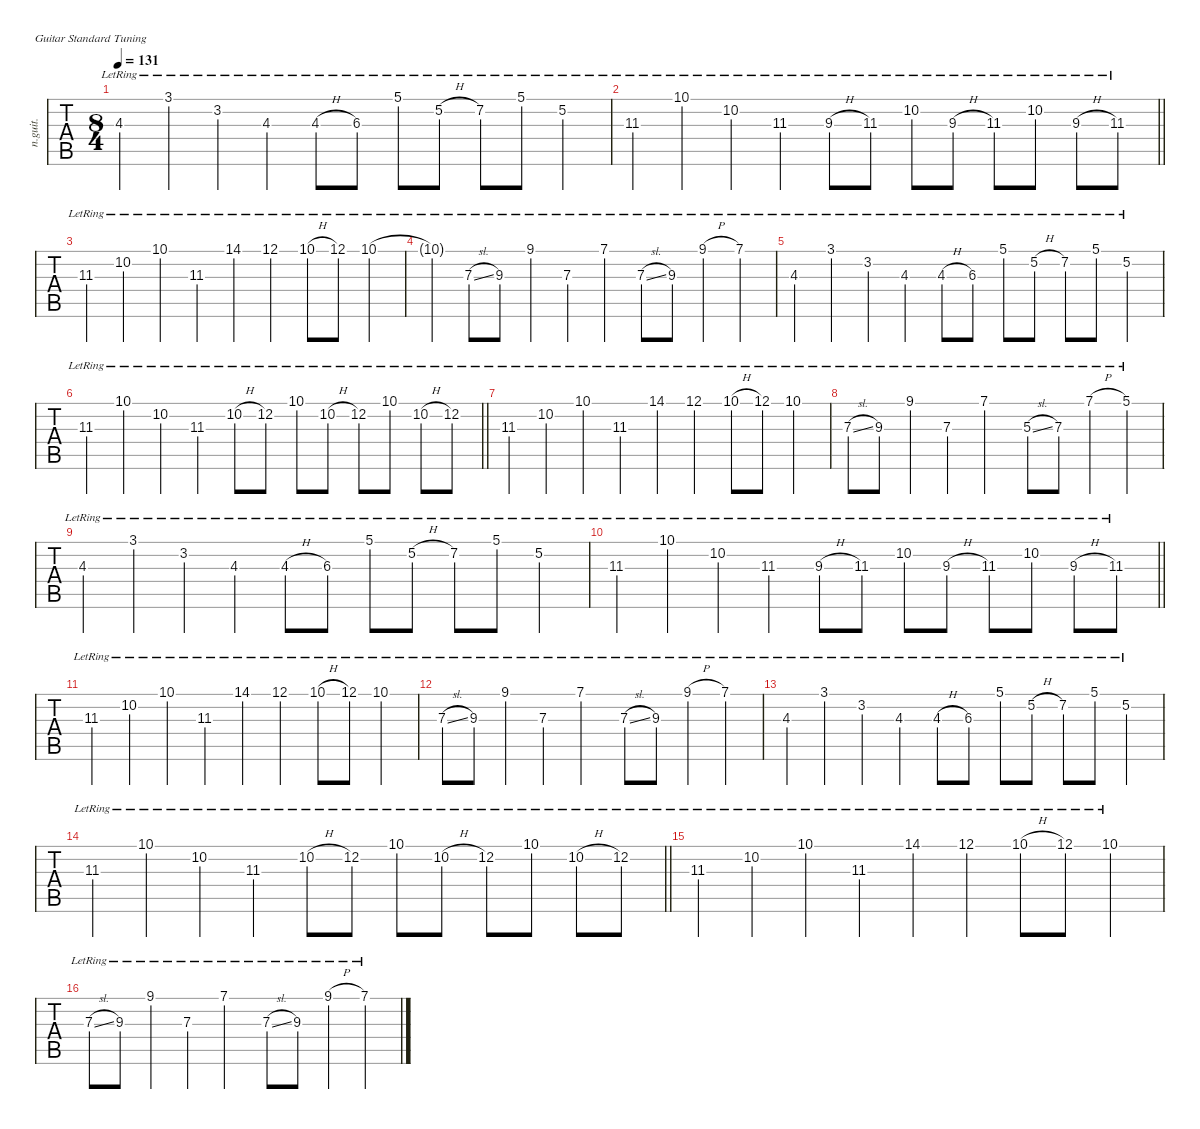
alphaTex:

\defaultSystemsLayout 4
\hideDynamics
\bracketExtendMode nobrackets
\otherSystemsTrackNameOrientation horizontal
\track ("音轨 1" "n.guit.") {instrument acousticguitarnylon}
\staff {tabs}
\tuning (E4 B3 G3 D3 A2 E2)
\ts (8 4)
\tempo 131
\clef g2
\ks c
4.3{lr}.4{dy f} 3.1{lr}.4 3.2{lr}.4 4.3{lr}.4 4.3{h lr}.8 6.3{lr acc #}.8 5.1{lr}.8 5.2{h lr}.8 7.2{lr acc #}.8 5.1{lr}.8 5.2{lr}.4 |
\barLineRight lightlight
11.3{lr acc #}.4 10.1{lr}.4 10.2{lr}.4 11.3{lr acc #}.4 9.3{h lr}.8 11.3{lr acc #}.8 10.2{lr}.8 9.3{h lr}.8 11.3{lr acc #}.8 10.2{lr}.8 9.3{h lr}.8 11.3{lr acc #}.8 |
11.3{lr acc #}.4 10.2{lr}.4 10.1{lr}.4 11.3{lr acc #}.4 14.1{lr acc #}.4 12.1{lr}.4 10.1{h lr}.8 12.1{lr}.8 10.1{lr}.4 |
10.1{lr t}.4 7.3{sl lr}.8 9.3{lr}.8 9.1{lr acc #}.4 7.3{lr}.4 7.1{lr}.4 7.3{sl lr}.8 9.3{lr}.8 9.1{h lr acc #}.4 7.1{lr}.4 |
4.3{lr}.4 3.1{lr}.4 3.2{lr}.4 4.3{lr}.4 4.3{h lr}.8 6.3{lr acc #}.8 5.1{lr}.8 5.2{h lr}.8 7.2{lr acc #}.8 5.1{lr}.8 5.2{lr}.4 |
\barLineRight lightlight
11.3{lr acc #}.4 10.1{lr}.4 10.2{lr}.4 11.3{lr acc #}.4 10.2{h lr}.8 12.2{lr}.8 10.1{lr}.8 10.2{h lr}.8 12.2{lr}.8 10.1{lr}.8 10.2{h lr}.8 12.2{lr}.8 |
11.3{lr acc #}.4 10.2{lr}.4 10.1{lr}.4 11.3{lr acc #}.4 14.1{lr acc #}.4 12.1{lr}.4 10.1{h lr}.8 12.1{lr}.8 10.1{lr}.4 |
7.3{sl lr}.8 9.3{lr}.8 9.1{lr acc #}.4 7.3{lr}.4 7.1{lr}.2 5.3{sl lr}.8 7.3{lr}.8 7.1{h lr}.4 5.1{lr}.4 |
4.3{lr}.4 3.1{lr}.4 3.2{lr}.4 4.3{lr}.4 4.3{h lr}.8 6.3{lr acc #}.8 5.1{lr}.8 5.2{h lr}.8 7.2{lr acc #}.8 5.1{lr}.8 5.2{lr}.4 |
\barLineRight lightlight
11.3{lr acc #}.4 10.1{lr}.4 10.2{lr}.4 11.3{lr acc #}.4 9.3{h lr}.8 11.3{lr acc #}.8 10.2{lr}.8 9.3{h lr}.8 11.3{lr acc #}.8 10.2{lr}.8 9.3{h lr}.8 11.3{lr acc #}.8 |
11.3{lr acc #}.4 10.2{lr}.4 10.1{lr}.4 11.3{lr acc #}.4 14.1{lr acc #}.4 12.1{lr}.4 10.1{h lr}.8 12.1{lr}.8 10.1{lr}.4 |
7.3{sl lr}.8 9.3{lr}.8 9.1{lr acc #}.4 7.3{lr}.4 7.1{lr}.2 7.3{sl lr}.8 9.3{lr}.8 9.1{h lr acc #}.4 7.1{lr}.4 |
4.3{lr}.4 3.1{lr}.4 3.2{lr}.4 4.3{lr}.4 4.3{h lr}.8 6.3{lr acc #}.8 5.1{lr}.8 5.2{h lr}.8 7.2{lr acc #}.8 5.1{lr}.8 5.2{lr}.4 |
\barLineRight lightlight
11.3{lr acc #}.4 10.1{lr}.4 10.2{lr}.4 11.3{lr acc #}.4 10.2{h lr}.8 12.2{lr}.8 10.1{lr}.8 10.2{h lr}.8 12.2{lr}.8 10.1{lr}.8 10.2{h lr}.8 12.2{lr}.8 |
11.3{lr acc #}.4 10.2{lr}.4 10.1{lr}.4 11.3{lr acc #}.4 14.1{lr acc #}.4 12.1{lr}.4 10.1{h lr}.8 12.1{lr}.8 10.1{lr}.4 |
7.3{sl lr}.8 9.3{lr}.8 9.1{lr acc #}.4 7.3{lr}.4 7.1{lr}.2 7.3{sl lr}.8 9.3{lr}.8 9.1{h lr acc #}.4 7.1{lr}.4
